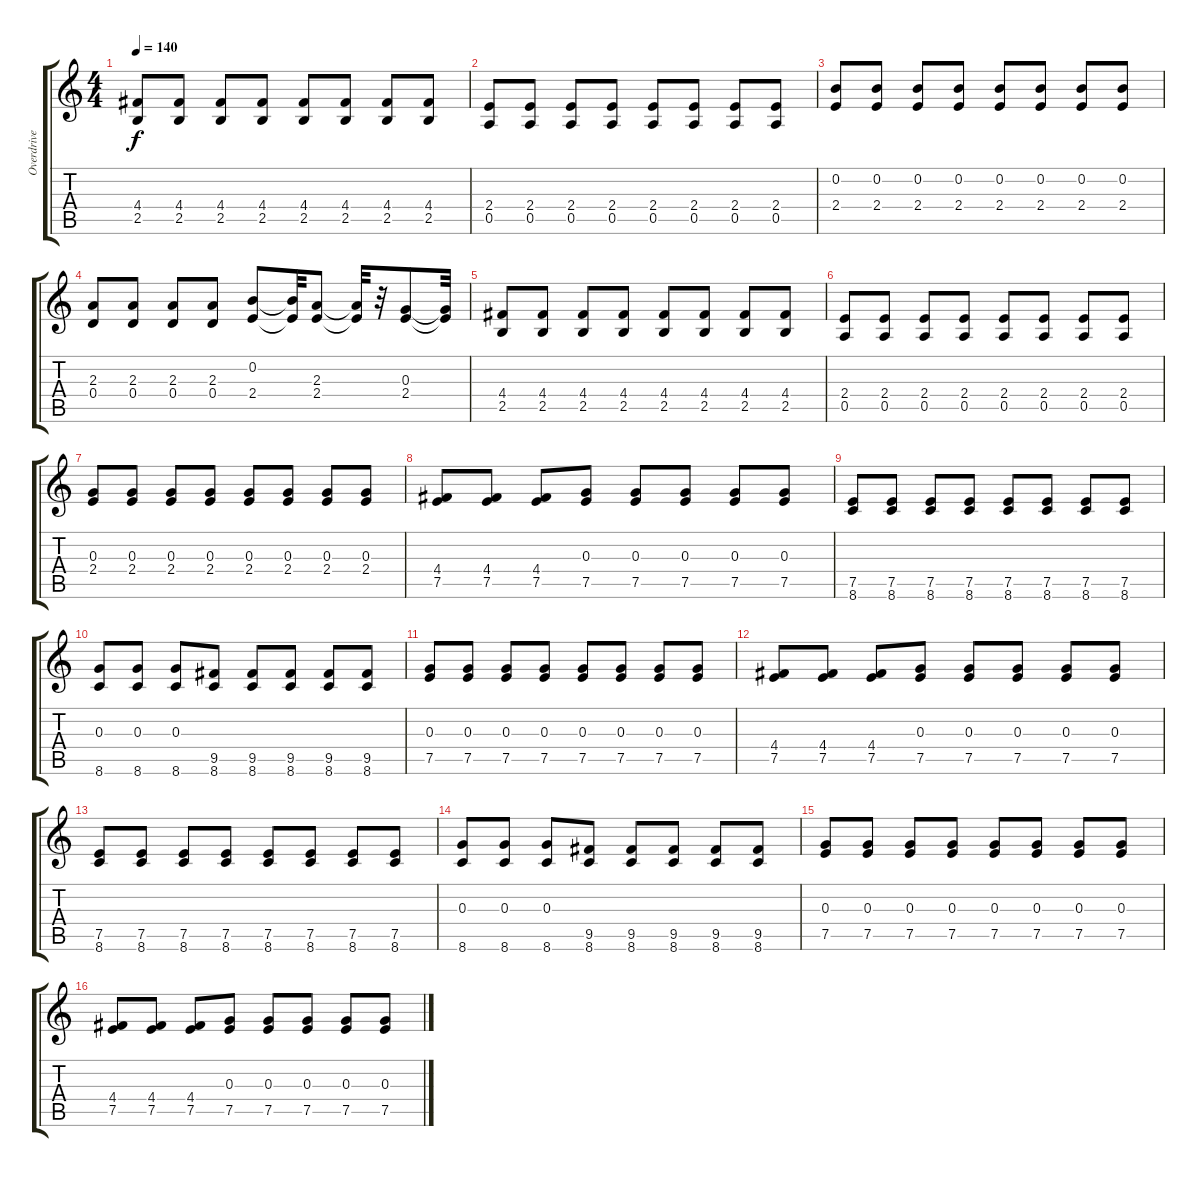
\track ("Overdrive" "Overdrive") {instrument overdrivenguitar}
\staff {score tabs}
\tuning (E4 B3 G3 D3 A2 E2) {hide}
\ts (4 4)
\tempo 140
\clef g2
\ks c
(4.4 2.5).8{dy f} (4.4 2.5).8 (4.4 2.5).8 (4.4 2.5).8 (4.4 2.5).8 (4.4 2.5).8 (4.4 2.5).8 (4.4 2.5).8 |
(2.4 0.5).8 (2.4 0.5).8 (2.4 0.5).8 (2.4 0.5).8 (2.4 0.5).8 (2.4 0.5).8 (2.4 0.5).8 (2.4 0.5).8 |
(0.2 2.4).8 (0.2 2.4).8 (0.2 2.4).8 (0.2 2.4).8 (0.2 2.4).8 (0.2 2.4).8 (0.2 2.4).8 (0.2 2.4).8 |
(2.3 0.4).8 (2.3 0.4).8 (2.3 0.4).8 (2.3 0.4).8 (0.2 2.4).8 (0.2{t} 2.4{t}).32 (2.3 2.4).8 (2.3{t} 2.4{t}).32 r.32 (0.3 2.4).8 (0.3{t} 2.4{t}).32 |
(4.4 2.5).8 (4.4 2.5).8 (4.4 2.5).8 (4.4 2.5).8 (4.4 2.5).8 (4.4 2.5).8 (4.4 2.5).8 (4.4 2.5).8 |
(2.4 0.5).8 (2.4 0.5).8 (2.4 0.5).8 (2.4 0.5).8 (2.4 0.5).8 (2.4 0.5).8 (2.4 0.5).8 (2.4 0.5).8 |
(0.3 2.4).8 (0.3 2.4).8 (0.3 2.4).8 (0.3 2.4).8 (0.3 2.4).8 (0.3 2.4).8 (0.3 2.4).8 (0.3 2.4).8 |
(4.4 7.5).8 (4.4 7.5).8 (4.4 7.5).8 (0.3 7.5).8 (0.3 7.5).8 (0.3 7.5).8 (0.3 7.5).8 (0.3 7.5).8 |
(7.5 8.6).8 (7.5 8.6).8 (7.5 8.6).8 (7.5 8.6).8 (7.5 8.6).8 (7.5 8.6).8 (7.5 8.6).8 (7.5 8.6).8 |
(0.3 8.6).8 (0.3 8.6).8 (0.3 8.6).8 (9.5 8.6).8 (9.5 8.6).8 (9.5 8.6).8 (9.5 8.6).8 (9.5 8.6).8 |
(0.3 7.5).8 (0.3 7.5).8 (0.3 7.5).8 (0.3 7.5).8 (0.3 7.5).8 (0.3 7.5).8 (0.3 7.5).8 (0.3 7.5).8 |
(4.4 7.5).8 (4.4 7.5).8 (4.4 7.5).8 (0.3 7.5).8 (0.3 7.5).8 (0.3 7.5).8 (0.3 7.5).8 (0.3 7.5).8 |
(7.5 8.6).8 (7.5 8.6).8 (7.5 8.6).8 (7.5 8.6).8 (7.5 8.6).8 (7.5 8.6).8 (7.5 8.6).8 (7.5 8.6).8 |
(0.3 8.6).8 (0.3 8.6).8 (0.3 8.6).8 (9.5 8.6).8 (9.5 8.6).8 (9.5 8.6).8 (9.5 8.6).8 (9.5 8.6).8 |
(0.3 7.5).8 (0.3 7.5).8 (0.3 7.5).8 (0.3 7.5).8 (0.3 7.5).8 (0.3 7.5).8 (0.3 7.5).8 (0.3 7.5).8 |
(4.4 7.5).8 (4.4 7.5).8 (4.4 7.5).8 (0.3 7.5).8 (0.3 7.5).8 (0.3 7.5).8 (0.3 7.5).8 (0.3 7.5).8
